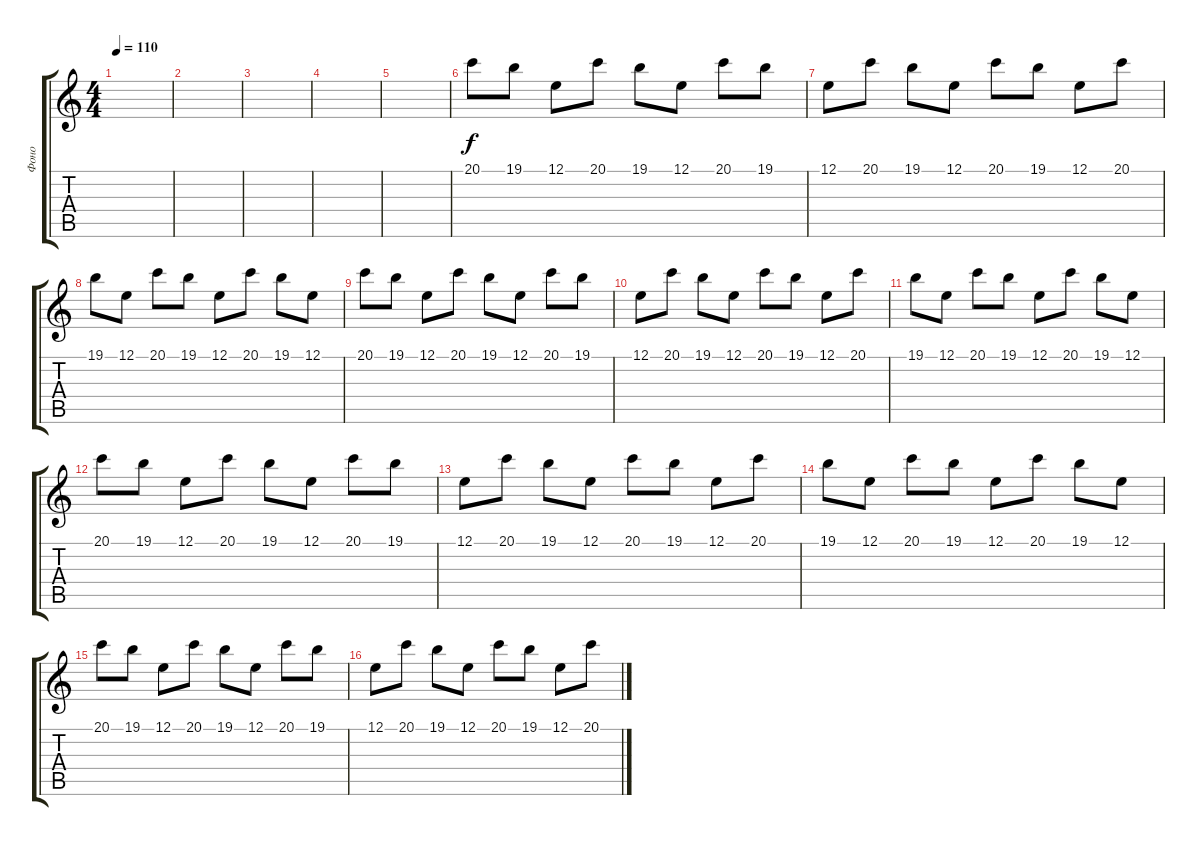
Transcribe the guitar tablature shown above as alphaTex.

\track ("Фоно" "Фоно") {instrument brightacousticpiano}
\staff {score tabs}
\tuning (E4 B3 G3 D3 A2 E2) {hide}
\ts (4 4)
\tempo 110
\clef g2
\ks c
|
|
|
|
|
20.1.8 19.1.8 12.1.8 20.1.8 19.1.8 12.1.8 20.1.8 19.1.8 |
12.1.8 20.1.8 19.1.8 12.1.8 20.1.8 19.1.8 12.1.8 20.1.8 |
19.1.8 12.1.8 20.1.8 19.1.8 12.1.8 20.1.8 19.1.8 12.1.8 |
20.1.8 19.1.8 12.1.8 20.1.8 19.1.8 12.1.8 20.1.8 19.1.8 |
12.1.8 20.1.8 19.1.8 12.1.8 20.1.8 19.1.8 12.1.8 20.1.8 |
19.1.8 12.1.8 20.1.8 19.1.8 12.1.8 20.1.8 19.1.8 12.1.8 |
20.1.8 19.1.8 12.1.8 20.1.8 19.1.8 12.1.8 20.1.8 19.1.8 |
12.1.8 20.1.8 19.1.8 12.1.8 20.1.8 19.1.8 12.1.8 20.1.8 |
19.1.8 12.1.8 20.1.8 19.1.8 12.1.8 20.1.8 19.1.8 12.1.8 |
20.1.8 19.1.8 12.1.8 20.1.8 19.1.8 12.1.8 20.1.8 19.1.8 |
12.1.8 20.1.8 19.1.8 12.1.8 20.1.8 19.1.8 12.1.8 20.1.8
